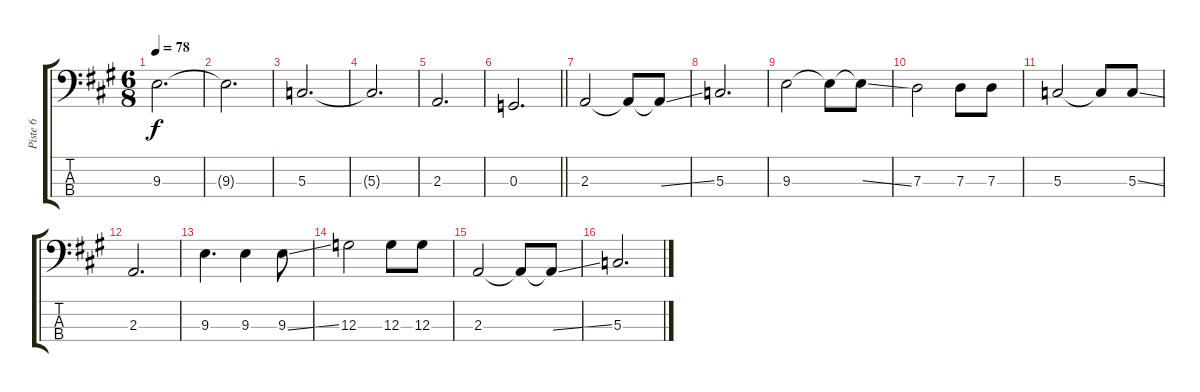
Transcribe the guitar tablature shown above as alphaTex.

\track ("Piste 6" "Piste 6") {instrument electricbasspick}
\staff {score tabs}
\tuning (F2 C2 G1 C1) {hide}
\ts (6 8)
\tempo 78
\clef f4
\ks a
9.3.2{d dy f} |
9.3{t}.2{d} |
5.3.2{d} |
5.3{t}.2{d} |
2.3.2{d} |
\barLineRight lightlight
0.3.2{d} |
2.3.2 2.3{t}.8 2.3{ss t}.8 |
5.3.2{d} |
9.3.2 9.3{t}.8 9.3{ss t}.8 |
7.3.2 7.3.8 7.3.8 |
5.3.2 5.3{t}.8 5.3{ss}.8 |
2.3.2{d} |
9.3.4{d} 9.3.4 9.3{ss}.8 |
12.3.2 12.3.8 12.3.8 |
2.3.2 2.3{t}.8 2.3{ss t}.8 |
5.3.2{d}
